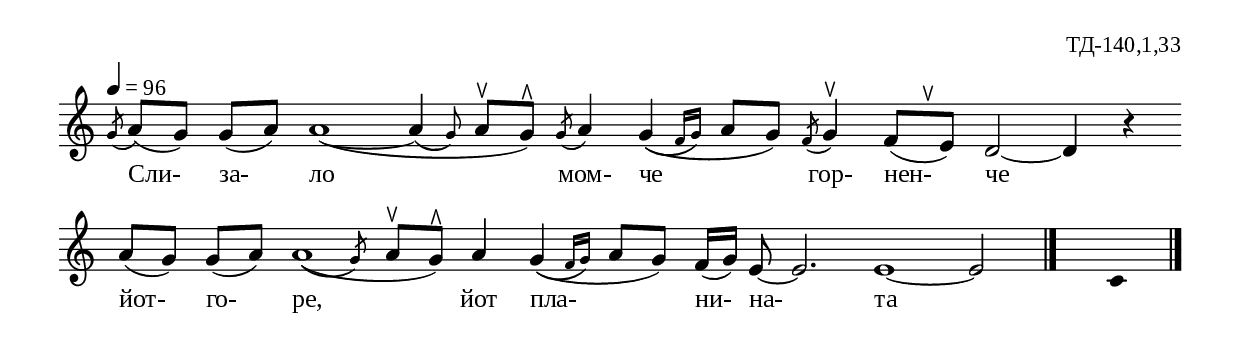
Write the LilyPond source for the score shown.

%{
td_140_1_33
%}

\include "td-preamble.ly"

\score {
\relative c'' {
\tempo 4 = 96
\cadenzaOn
\acciaccatura g8 a[( g]) g[( a]) a1(~ \afterGrace a4\( { g8\) } a^\ltoe[ g^\rtoe]) 
\acciaccatura g8 a4 \afterGrace g4(\( { f16[ g]\) } a8[ g]) 
\acciaccatura f8 g4^\ltoe f8[( s^\ltoe e]) d2~ d4 r
\bar ""
a'8[( g]) g[( a]) \afterGrace a1(\( { \stdB g8\) \stdE } a8^\ltoe[ g^\rtoe]) a4  
\afterGrace g4(\( { f16[ g]\) } a8[ g]) f16[( g]) e8~ e2. e1~ e2
 \bar "|." 
s4 \fixB c
 \bar "|."  
}
\addlyrics { Сли- за- ло мом- че гор- нен- че йот- го- ре, йот пла- ни- на- та }
%
\layout {
   \context { 
	    \Staff \remove "Time_signature_engraver" } 
  indent = #0
  line-width = 190\mm
  ragged-right=##f
}
%
\midi { 
	\context {
		\Score tempoWholesPerMinute = #(ly:make-moment 96 4)
		}
	}
}
%
\header{
  opus = "ТД-140,1,33"
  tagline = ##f
}


